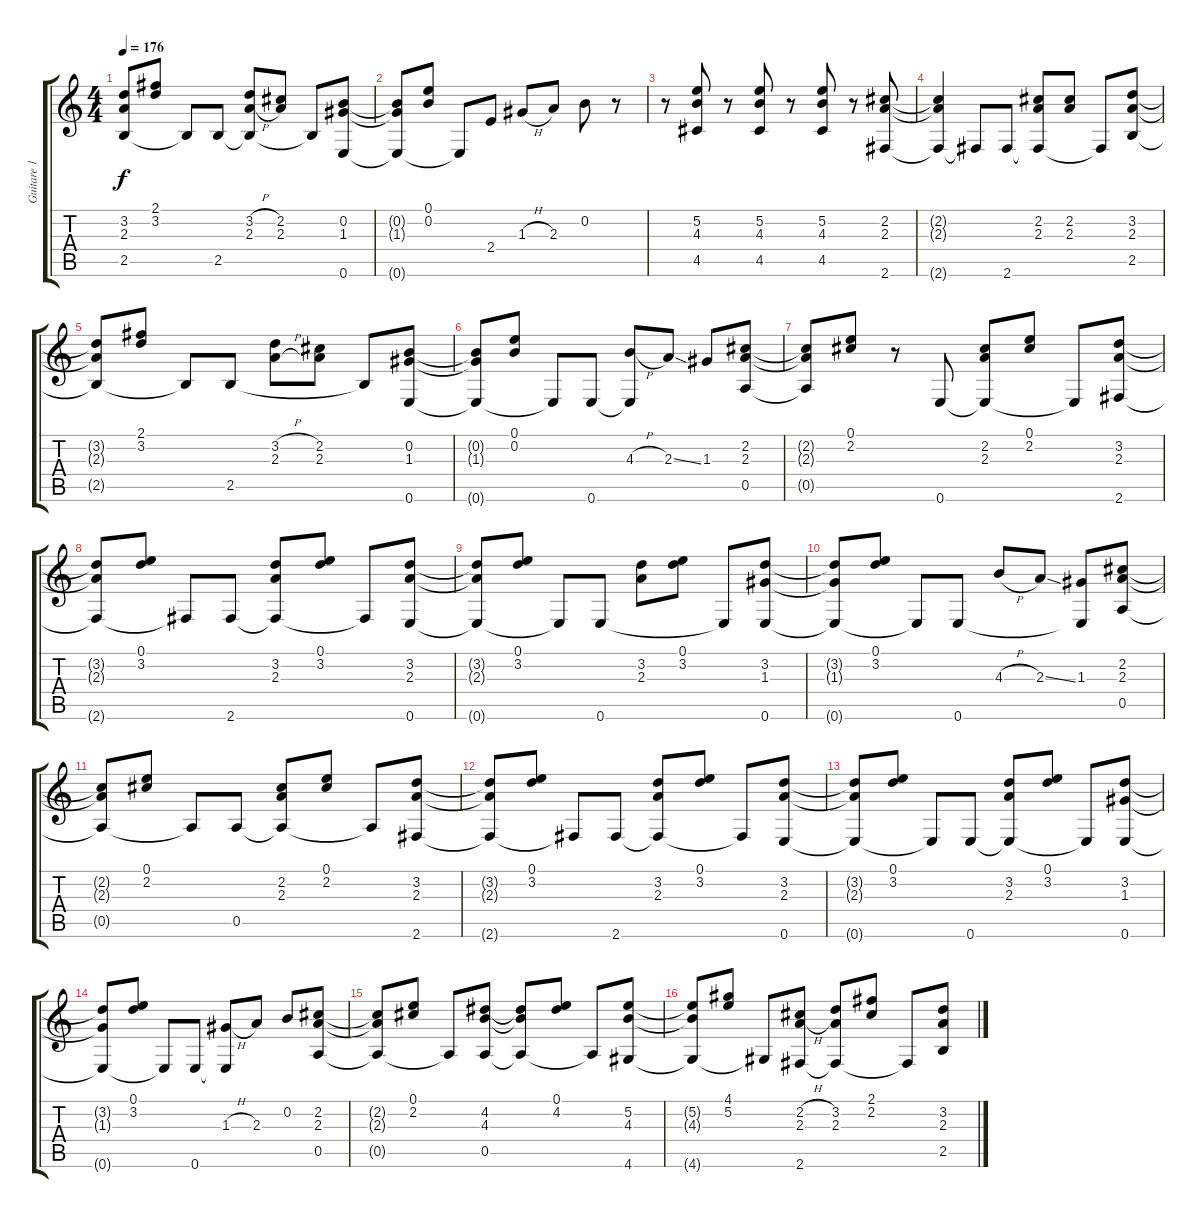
\track ("Guitare 1" "Guitare 1") {instrument acousticguitarnylon}
\staff {score tabs}
\tuning (E4 B3 G3 D3 A2 E2) {hide}
\ts (4 4)
\tempo 176
\clef g2
\ks c
(3.2{t} 2.3{t} 2.5{t}).8{dy f} (2.1 3.2).8 2.5{t}.8 2.5.8 (3.2{h} 2.3{h} 2.5{t}).8 (2.2 2.3).8 2.5{t}.8 (0.2 1.3 0.6).8 |
(0.2{t} 1.3{t} 0.6{t}).8 (0.1 0.2).8 0.6{t}.8 2.4.8 1.3{h}.8 2.3.8 0.2.8 r.8 |
r.8 (5.2 4.3 4.5).8 r.8 (5.2 4.3 4.5).8 r.8 (5.2 4.3 4.5).8 r.8 (2.2 2.3 2.6).8 |
(2.2{t} 2.3{t} 2.6{t}).4 2.6{t}.8 2.6.8 (2.2 2.3 2.6{t}).8 (2.2 2.3).8 2.6{t}.8 (3.2 2.3 2.5).8 |
(3.2{t} 2.3{t} 2.5{t}).8 (2.1 3.2).8 2.5{t}.8 2.5.8 (3.2{h} 2.3{h}).8 (2.2 2.3).8 2.5{t}.8 (0.2 1.3 0.6).8 |
(0.2{t} 1.3{t} 0.6{t}).8 (0.1 0.2).8 0.6{t}.8 0.6.8 (4.3{h} 0.6{t}).8 2.3{ss}.8 1.3.8 (2.2 2.3 0.5).8 |
(2.2{t} 2.3{t} 0.5{t}).8 (0.1 2.2).8 r.8 0.6.8 (2.2 2.3 0.6{t}).8 (0.1 2.2).8 0.6{t}.8 (3.2 2.3 2.6).8 |
(3.2{t} 2.3{t} 2.6{t}).8 (0.1 3.2).8 2.6{t}.8 2.6.8 (3.2 2.3 2.6{t}).8 (0.1 3.2).8 2.6{t}.8 (3.2 2.3 0.6).8 |
(3.2{t} 2.3{t} 0.6{t}).8 (0.1 3.2).8 0.6{t}.8 0.6.8 (3.2 2.3).8 (0.1 3.2).8 0.6{t}.8 (3.2 1.3 0.6).8 |
(3.2{t} 1.3{t} 0.6{t}).8 (0.1 3.2).8 0.6{t}.8 0.6.8 4.3{h}.8 2.3{ss}.8 (1.3 0.6{t}).8 (2.2 2.3 0.5).8 |
(2.2{t} 2.3{t} 0.5{t}).8 (0.1 2.2).8 0.5{t}.8 0.5.8 (2.2 2.3 0.5{t}).8 (0.1 2.2).8 0.5{t}.8 (3.2 2.3 2.6).8 |
(3.2{t} 2.3{t} 2.6{t}).8 (0.1 3.2).8 2.6{t}.8 2.6.8 (3.2 2.3 2.6{t}).8 (0.1 3.2).8 2.6{t}.8 (3.2 2.3 0.6).8 |
(3.2{t} 2.3{t} 0.6{t}).8 (0.1 3.2).8 0.6{t}.8 0.6.8 (3.2 2.3 0.6{t}).8 (0.1 3.2).8 0.6{t}.8 (3.2 1.3 0.6).8 |
(3.2{t} 1.3{t} 0.6{t}).8 (0.1 3.2).8 0.6{t}.8 0.6.8 (1.3{h} 0.6{t}).8 2.3.8 0.2.8 (2.2 2.3 0.5).8 |
(2.2{t} 2.3{t} 0.5{t}).8 (0.1 2.2).8 0.5{t}.8 (4.2 4.3 0.5).8 (4.2{t} 4.3{t} 0.5{t}).8 (0.1 4.2).8 0.5{t}.8 (5.2 4.3 4.6).8 |
(5.2{t} 4.3{t} 4.6{t}).8 (4.1 5.2).8 4.6{t}.8 (2.2{h} 2.3{h} 2.6).8 (3.2 2.3 2.6{t}).8 (2.1 2.2).8 2.6{t}.8 (3.2 2.3 2.5).8
